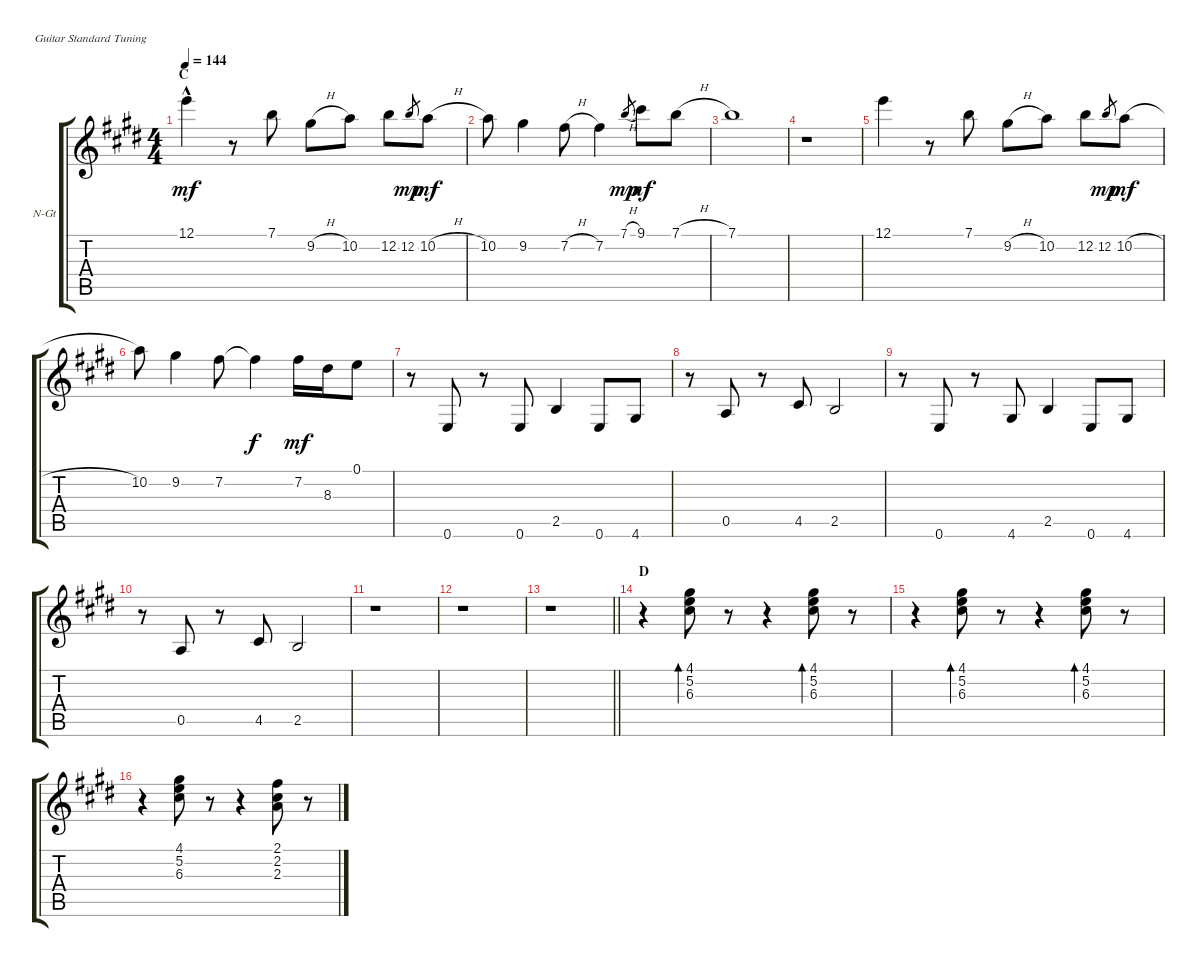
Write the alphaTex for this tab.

\bracketExtendMode groupsimilarinstruments
\firstSystemTrackNameOrientation horizontal
\otherSystemsTrackNameOrientation horizontal
\track ("Guitar 1" "N-Gt") {instrument acousticguitarnylon}
\staff {score tabs}
\tuning (E4 B3 G3 D3 A2 E2)
\ts (4 4)
\section ("" "C")
\tempo 144
\clef g2
\ks e
12.1{hac}.4{dy mf} r.8 7.1.8 9.2{h}.8 10.2.8 12.2.8 12.2.8{gr dy mp} 10.2{h}.8{dy mf} |
10.2.8 9.2.4 7.2{h}.8 7.2.4 7.1{h}.8{gr dy mp} 9.1.8{dy mf} 7.1{h}.8 |
7.1.1 |
r.1 |
12.1.4 r.8 7.1.8 9.2{h}.8 10.2.8 12.2.8 12.2.8{gr dy mp} 10.2{h}.8{dy mf} |
10.2.8 9.2.4 7.2.8 7.2{t}.4{dy f} 7.2.16{dy mf} 8.3.16 0.1.8 |
r.8 0.6.8 r.8 0.6.8 2.5.4 0.6.8 4.6.8 |
r.8 0.5.8 r.8 4.5.8 2.5.2 |
r.8 0.6.8 r.8 4.6.8 2.5.4 0.6.8 4.6.8 |
r.8 0.5.8 r.8 4.5.8 2.5.2 |
r.1 |
r.1 |
\barLineRight lightlight
r.1 |
\section ("" "D")
r.4 (4.1 5.2 6.3).8{bd 240} r.8 r.4 (4.1 5.2 6.3).8{bd 240} r.8 |
r.4 (4.1 5.2 6.3).8{bd 240} r.8 r.4 (4.1 5.2 6.3).8{bd 240} r.8 |
r.4 (4.1 5.2 6.3).8 r.8 r.4 (2.1 2.2 2.3).8 r.8
